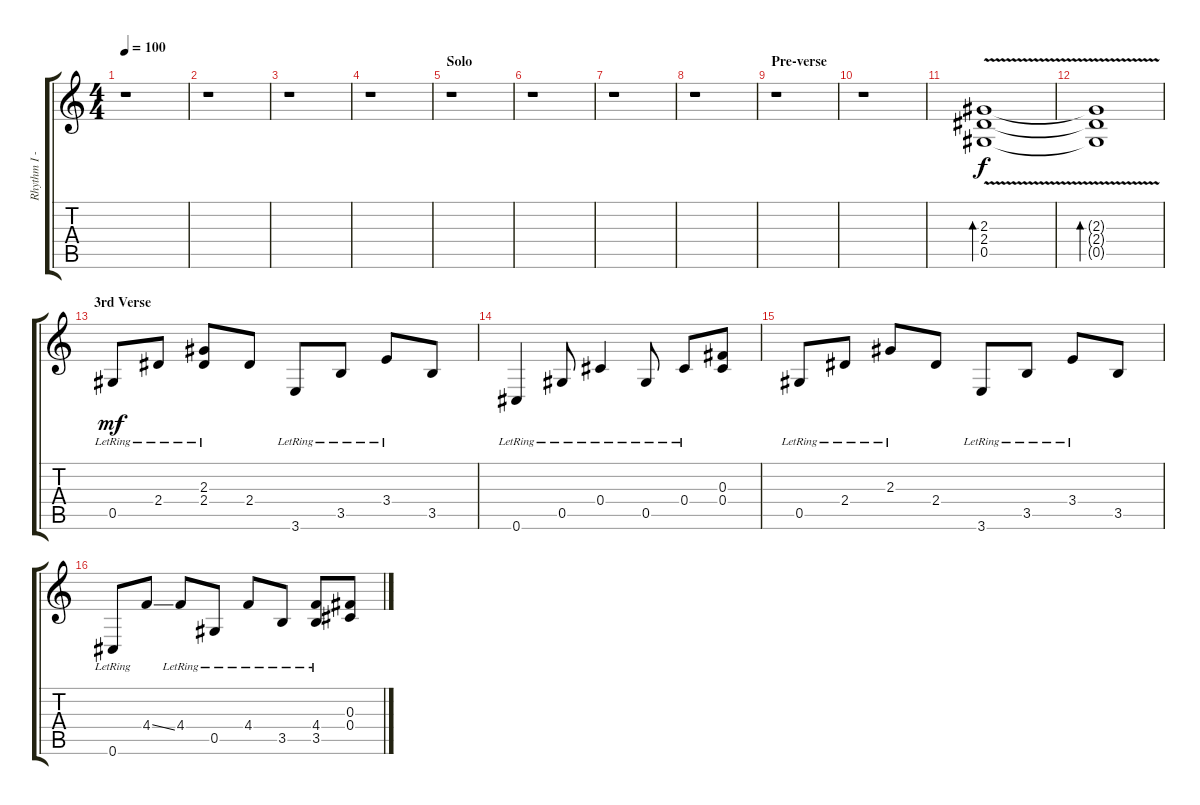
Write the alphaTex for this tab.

\track ("Rhythm I - Kurt Cobain" "Rhythm I -") {instrument electricguitarclean}
\staff {score tabs}
\tuning (Eb4 Bb3 Gb3 Db3 Ab2 Db2) {hide}
\ts (4 4)
\tempo 100
\clef g2
\ks c
r.1{dy mf} |
r.1 |
r.1 |
r.1 |
\section ("" "Solo")
r.1 |
r.1 |
r.1 |
r.1 |
\section ("" "Pre-verse")
r.1 |
r.1 |
(2.3{v} 2.4{v} 0.5{v}).1{bd 30 dy f} |
(2.3{v t} 2.4{v t} 0.5{v t}).1{bd 30} |
\section ("" "3rd Verse")
0.5{lr}.8{dy mf} 2.4{lr}.8 (2.3{lr} 2.4{lr}).8 2.4.8 3.6{lr}.8 3.5{lr}.8 3.4{lr}.8 3.5.8 |
0.6{lr}.4 0.5{lr}.8 0.4{lr}.4 0.5{lr}.8 0.4{lr}.8 (0.3 0.4).8 |
0.5{lr}.8 2.4{lr}.8 2.3{lr}.8 2.4.8 3.6{lr}.8 3.5{lr}.8 3.4{lr}.8 3.5.8 |
0.6{lr}.8 4.4{ss}.8 4.4{lr}.8 0.5{lr}.8 4.4{lr}.8 3.5{lr}.8 (4.4{lr} 3.5{lr}).8 (0.3 0.4).8
